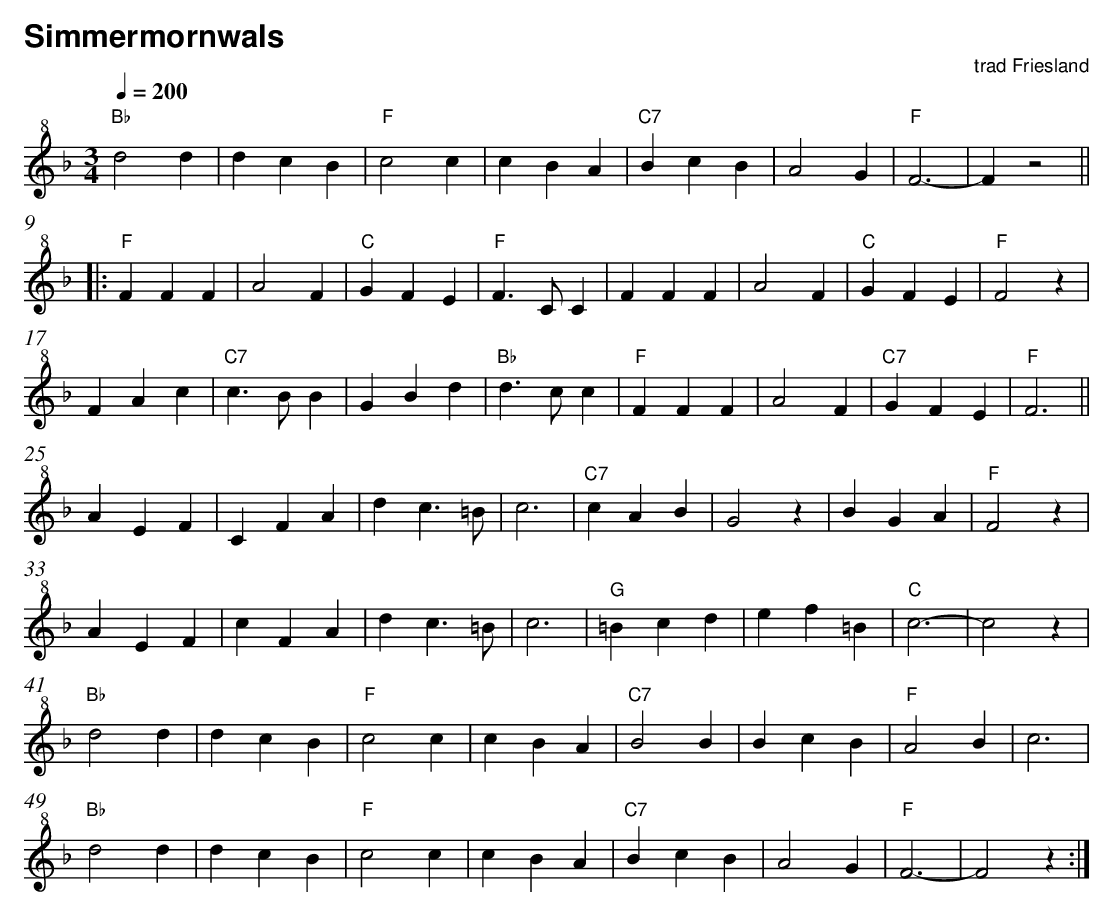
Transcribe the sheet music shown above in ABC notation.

X:1
T:Simmermornwals
C: trad Friesland
%%score ( 1 2 )
L:1/4
M:3/4
Q:1/4=200
K:F
V:1 treble+8
V:1
"Bb" d2 d | d c B |"F" c2 c | c B A |"C7" B c B | A2 G |"F" F3- | F z2 ||$
|: "F" F F F | A2 F |"C" G F E |"F" F3/2 C/ C | F F F | A2 F |"C" G F E |"F" F2 z |$
F A c |"C7" c3/2 B/ B | G B d |"Bb"  d3/2 c/ c  |"F" F F F | A2 F |"C7" G F E |"F" F3 ||$
A E F | C F A | d c3/2 =B/ | c3 |"C7" c A B | G2 z | B G A |"F" F2 z |$
A E F | c F A | d c3/2 =B/ | c3 |"G" =B c d | e f =B |"C" c3- | c2 z |$
"Bb"d2 d | d c B |"F" c2 c | c B A | "C7"B2 B | B c B |"F" A2 B | c3 |$
"Bb"d2 d | d c B |"F" c2c  | c B A |"C7" B c B | A2 G |"F" F3- | F2 z :|]
